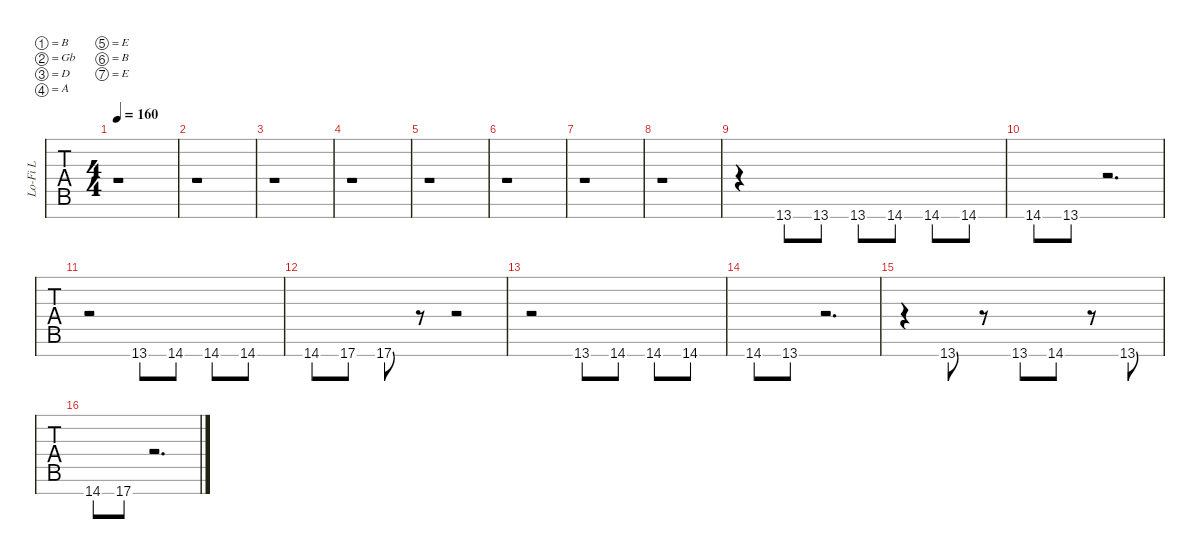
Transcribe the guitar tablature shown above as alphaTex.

\defaultSystemsLayout 4
\hideDynamics
\bracketExtendMode groupsimilarinstruments
\multiBarRest
\otherSystemsTrackNameOrientation horizontal
\track ("Lo-Fi L" "Lo-Fi L") {instrument distortionguitar}
\staff {tabs}
\tuning (B3 Gb3 D3 A2 E2 B1 E1)
\ts (4 4)
\tempo 160
\clef g2
\ks c
r.1{dy mf} |
r.1 |
r.1 |
r.1 |
r.1 |
r.1 |
r.1 |
r.1 |
r.4 13.7.8 13.7.8 13.7.8 14.7{acc #}.8 14.7{acc #}.8 14.7{acc #}.8 |
14.7{acc #}.8 13.7.8 r.2{d} |
r.2 13.7.8 14.7{acc #}.8 14.7{acc #}.8 14.7{acc #}.8 |
14.7{acc #}.8 17.7.8 17.7.8 r.8 r.2 |
r.2 13.7.8 14.7{acc #}.8 14.7{acc #}.8 14.7{acc #}.8 |
14.7{acc #}.8 13.7.8 r.2{d} |
r.4 13.7.8 r.8 13.7.8 14.7{acc #}.8 r.8 13.7.8 |
14.7{acc #}.8 17.7.8 r.2{d}
